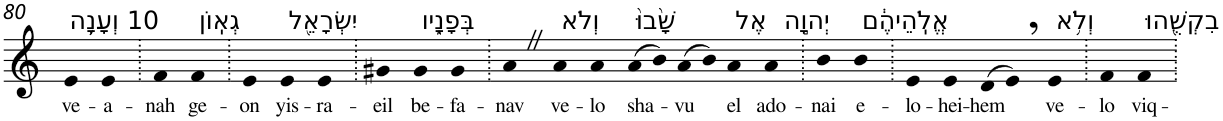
**kern	**text
*part1	*part1
*staff1	*staff1
*I"Piano	*
*I'Pno	*
!!LO:PB:g=z
*clefG2	*
*k[]	*
=80	=80
!LO:TX:a:t=10 וְעָנָ֥ה	!
!	!LO:LY:b
4e	ve-
!	!LO:LY:b
4e	-a-
=81.	=81.
!	!LO:LY:b
4f	-nah
!LO:TX:a:t=גְאֽוֹן	!
!	!LO:LY:b
4f	ge-
=82.	=82.
!	!LO:LY:b
4e	-on
!LO:TX:a:t=יִשְׂרָאֵ֖ל	!
!	!LO:LY:b
4e	yis-
!	!LO:LY:b
4e	-ra-
=83.	=83.
!	!LO:LY:b
4g#X	-eil
!LO:TX:a:t=בְּפָנָ֑יו	!
!	!LO:LY:b
4g#	be-
!	!LO:LY:b
4g#	-fa-
=84.	=84.
!	!LO:LY:b
4aZ	-nav
!LO:TX:a:t=וְלֹא	!
!	!LO:LY:b
4a	ve-
!	!LO:LY:b
4a	-lo
!LO:TX:a:t=שָׁ֙בוּ֙	!
!	!LO:LY:b
(>8a	sha-
8b)	.
!	!LO:LY:b
(>8a	-vu
8b)	.
!LO:TX:a:t=אֶל	!
!	!LO:LY:b
4a	el
!LO:TX:a:t=יְהוָ֣ה	!
!	!LO:LY:b
4a	ado-
=85.	=85.
!	!LO:LY:b
4b	-nai
!LO:TX:a:t=אֱלֹֽהֵיהֶ֔ם	!
!	!LO:LY:b
4b	e-
=86.	=86.
!	!LO:LY:b
4e	-lo-
!	!LO:LY:b
4e	-hei-
!	!LO:LY:b
(>8d	-hem
8e,)	.
!LO:TX:a:t=וְלֹ֥א	!
!	!LO:LY:b
4e	ve-
=87.	=87.
!	!LO:LY:b
4f	-lo
!LO:TX:a:t=בִקְשֻׁ֖הוּ	!
!	!LO:LY:b
4f	viq-
=.	=.
*-	*-
